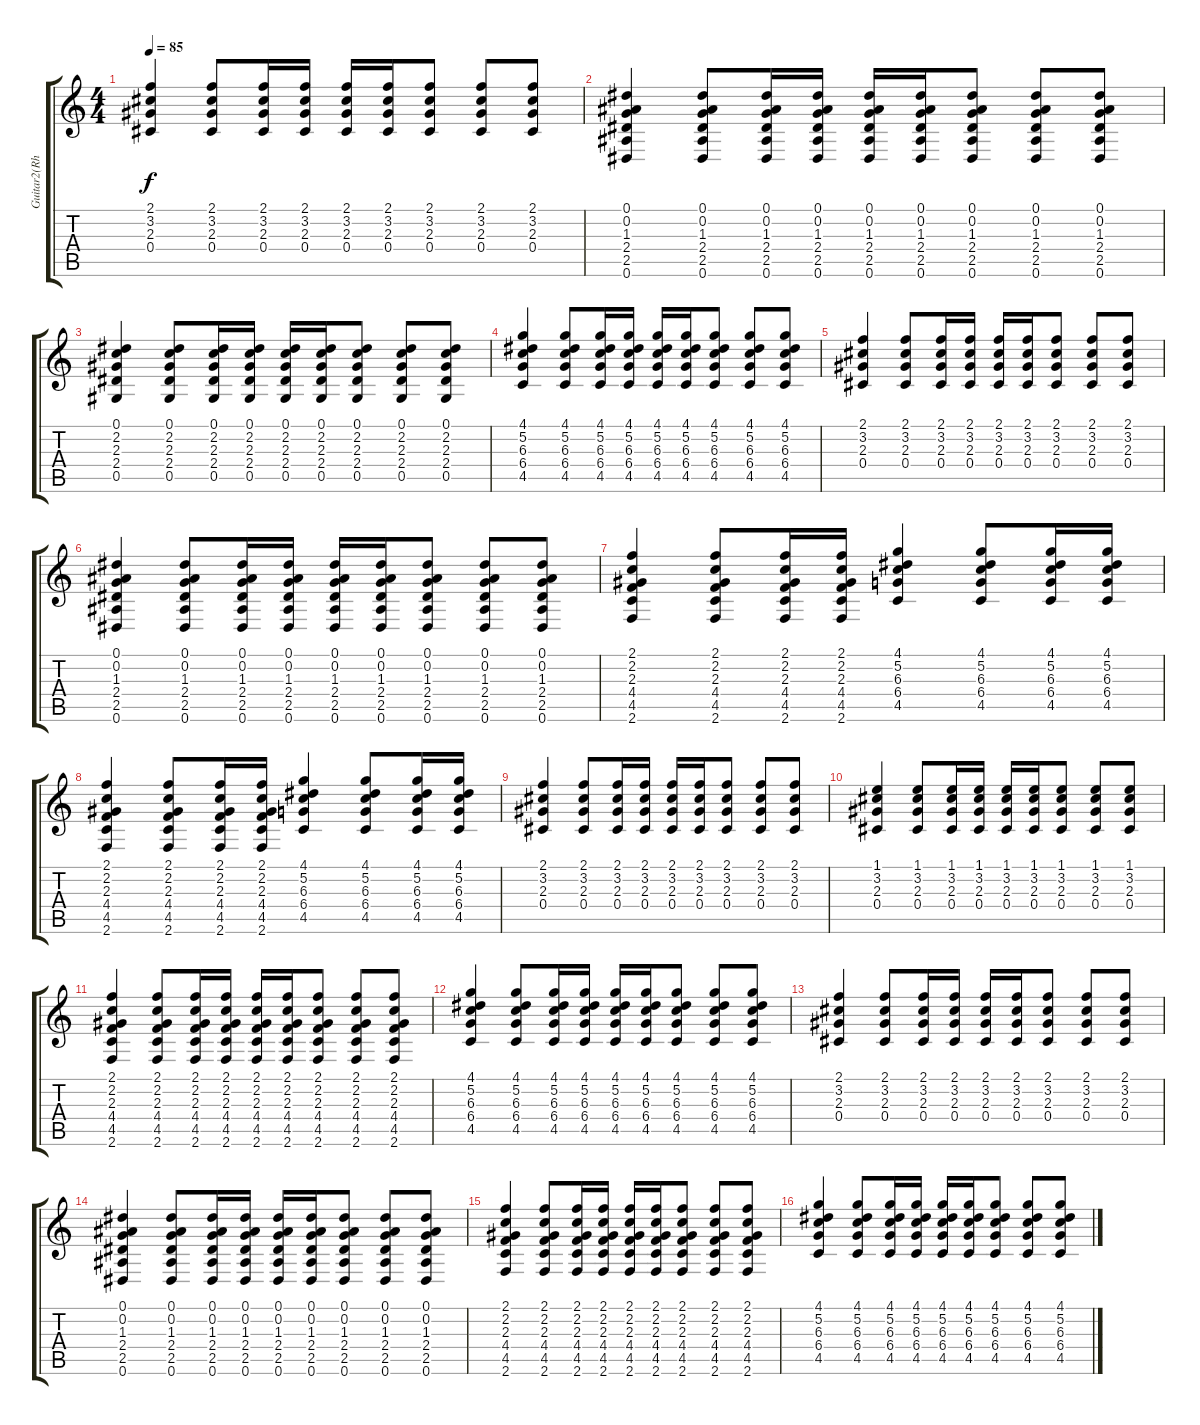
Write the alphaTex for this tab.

\track ("Guitar2(Rhythm2)" "Guitar2(Rh") {instrument distortionguitar}
\staff {score tabs}
\tuning (Eb4 Bb3 Gb3 Db3 Ab2 Eb2) {hide}
\ts (4 4)
\tempo 85
\clef g2
\ks c
(2.1 3.2 2.3 0.4).4{dy f} (2.1 3.2 2.3 0.4).8 (2.1 3.2 2.3 0.4).16 (2.1 3.2 2.3 0.4).16 (2.1 3.2 2.3 0.4).16 (2.1 3.2 2.3 0.4).16 (2.1 3.2 2.3 0.4).8 (2.1 3.2 2.3 0.4).8 (2.1 3.2 2.3 0.4).8 |
(0.1 0.2 1.3 2.4 2.5 0.6).4 (0.1 0.2 1.3 2.4 2.5 0.6).8 (0.1 0.2 1.3 2.4 2.5 0.6).16 (0.1 0.2 1.3 2.4 2.5 0.6).16 (0.1 0.2 1.3 2.4 2.5 0.6).16 (0.1 0.2 1.3 2.4 2.5 0.6).16 (0.1 0.2 1.3 2.4 2.5 0.6).8 (0.1 0.2 1.3 2.4 2.5 0.6).8 (0.1 0.2 1.3 2.4 2.5 0.6).8 |
(0.1 2.2 2.3 2.4 0.5).4 (0.1 2.2 2.3 2.4 0.5).8 (0.1 2.2 2.3 2.4 0.5).16 (0.1 2.2 2.3 2.4 0.5).16 (0.1 2.2 2.3 2.4 0.5).16 (0.1 2.2 2.3 2.4 0.5).16 (0.1 2.2 2.3 2.4 0.5).8 (0.1 2.2 2.3 2.4 0.5).8 (0.1 2.2 2.3 2.4 0.5).8 |
(4.1 5.2 6.3 6.4 4.5).4 (4.1 5.2 6.3 6.4 4.5).8 (4.1 5.2 6.3 6.4 4.5).16 (4.1 5.2 6.3 6.4 4.5).16 (4.1 5.2 6.3 6.4 4.5).16 (4.1 5.2 6.3 6.4 4.5).16 (4.1 5.2 6.3 6.4 4.5).8 (4.1 5.2 6.3 6.4 4.5).8 (4.1 5.2 6.3 6.4 4.5).8 |
(2.1 3.2 2.3 0.4).4 (2.1 3.2 2.3 0.4).8 (2.1 3.2 2.3 0.4).16 (2.1 3.2 2.3 0.4).16 (2.1 3.2 2.3 0.4).16 (2.1 3.2 2.3 0.4).16 (2.1 3.2 2.3 0.4).8 (2.1 3.2 2.3 0.4).8 (2.1 3.2 2.3 0.4).8 |
(0.1 0.2 1.3 2.4 2.5 0.6).4 (0.1 0.2 1.3 2.4 2.5 0.6).8 (0.1 0.2 1.3 2.4 2.5 0.6).16 (0.1 0.2 1.3 2.4 2.5 0.6).16 (0.1 0.2 1.3 2.4 2.5 0.6).16 (0.1 0.2 1.3 2.4 2.5 0.6).16 (0.1 0.2 1.3 2.4 2.5 0.6).8 (0.1 0.2 1.3 2.4 2.5 0.6).8 (0.1 0.2 1.3 2.4 2.5 0.6).8 |
(2.1 2.2 2.3 4.4 4.5 2.6).4 (2.1 2.2 2.3 4.4 4.5 2.6).8 (2.1 2.2 2.3 4.4 4.5 2.6).16 (2.1 2.2 2.3 4.4 4.5 2.6).16 (4.1 5.2 6.3 6.4 4.5).4 (4.1 5.2 6.3 6.4 4.5).8 (4.1 5.2 6.3 6.4 4.5).16 (4.1 5.2 6.3 6.4 4.5).16 |
(2.1 2.2 2.3 4.4 4.5 2.6).4 (2.1 2.2 2.3 4.4 4.5 2.6).8 (2.1 2.2 2.3 4.4 4.5 2.6).16 (2.1 2.2 2.3 4.4 4.5 2.6).16 (4.1 5.2 6.3 6.4 4.5).4 (4.1 5.2 6.3 6.4 4.5).8 (4.1 5.2 6.3 6.4 4.5).16 (4.1 5.2 6.3 6.4 4.5).16 |
(2.1 3.2 2.3 0.4).4 (2.1 3.2 2.3 0.4).8 (2.1 3.2 2.3 0.4).16 (2.1 3.2 2.3 0.4).16 (2.1 3.2 2.3 0.4).16 (2.1 3.2 2.3 0.4).16 (2.1 3.2 2.3 0.4).8 (2.1 3.2 2.3 0.4).8 (2.1 3.2 2.3 0.4).8 |
(1.1 3.2 2.3 0.4).4 (1.1 3.2 2.3 0.4).8 (1.1 3.2 2.3 0.4).16 (1.1 3.2 2.3 0.4).16 (1.1 3.2 2.3 0.4).16 (1.1 3.2 2.3 0.4).16 (1.1 3.2 2.3 0.4).8 (1.1 3.2 2.3 0.4).8 (1.1 3.2 2.3 0.4).8 |
(2.1 2.2 2.3 4.4 4.5 2.6).4 (2.1 2.2 2.3 4.4 4.5 2.6).8 (2.1 2.2 2.3 4.4 4.5 2.6).16 (2.1 2.2 2.3 4.4 4.5 2.6).16 (2.1 2.2 2.3 4.4 4.5 2.6).16 (2.1 2.2 2.3 4.4 4.5 2.6).16 (2.1 2.2 2.3 4.4 4.5 2.6).8 (2.1 2.2 2.3 4.4 4.5 2.6).8 (2.1 2.2 2.3 4.4 4.5 2.6).8 |
(4.1 5.2 6.3 6.4 4.5).4 (4.1 5.2 6.3 6.4 4.5).8 (4.1 5.2 6.3 6.4 4.5).16 (4.1 5.2 6.3 6.4 4.5).16 (4.1 5.2 6.3 6.4 4.5).16 (4.1 5.2 6.3 6.4 4.5).16 (4.1 5.2 6.3 6.4 4.5).8 (4.1 5.2 6.3 6.4 4.5).8 (4.1 5.2 6.3 6.4 4.5).8 |
(2.1 3.2 2.3 0.4).4 (2.1 3.2 2.3 0.4).8 (2.1 3.2 2.3 0.4).16 (2.1 3.2 2.3 0.4).16 (2.1 3.2 2.3 0.4).16 (2.1 3.2 2.3 0.4).16 (2.1 3.2 2.3 0.4).8 (2.1 3.2 2.3 0.4).8 (2.1 3.2 2.3 0.4).8 |
(0.1 0.2 1.3 2.4 2.5 0.6).4 (0.1 0.2 1.3 2.4 2.5 0.6).8 (0.1 0.2 1.3 2.4 2.5 0.6).16 (0.1 0.2 1.3 2.4 2.5 0.6).16 (0.1 0.2 1.3 2.4 2.5 0.6).16 (0.1 0.2 1.3 2.4 2.5 0.6).16 (0.1 0.2 1.3 2.4 2.5 0.6).8 (0.1 0.2 1.3 2.4 2.5 0.6).8 (0.1 0.2 1.3 2.4 2.5 0.6).8 |
(2.1 2.2 2.3 4.4 4.5 2.6).4 (2.1 2.2 2.3 4.4 4.5 2.6).8 (2.1 2.2 2.3 4.4 4.5 2.6).16 (2.1 2.2 2.3 4.4 4.5 2.6).16 (2.1 2.2 2.3 4.4 4.5 2.6).16 (2.1 2.2 2.3 4.4 4.5 2.6).16 (2.1 2.2 2.3 4.4 4.5 2.6).8 (2.1 2.2 2.3 4.4 4.5 2.6).8 (2.1 2.2 2.3 4.4 4.5 2.6).8 |
(4.1 5.2 6.3 6.4 4.5).4 (4.1 5.2 6.3 6.4 4.5).8 (4.1 5.2 6.3 6.4 4.5).16 (4.1 5.2 6.3 6.4 4.5).16 (4.1 5.2 6.3 6.4 4.5).16 (4.1 5.2 6.3 6.4 4.5).16 (4.1 5.2 6.3 6.4 4.5).8 (4.1 5.2 6.3 6.4 4.5).8 (4.1 5.2 6.3 6.4 4.5).8
